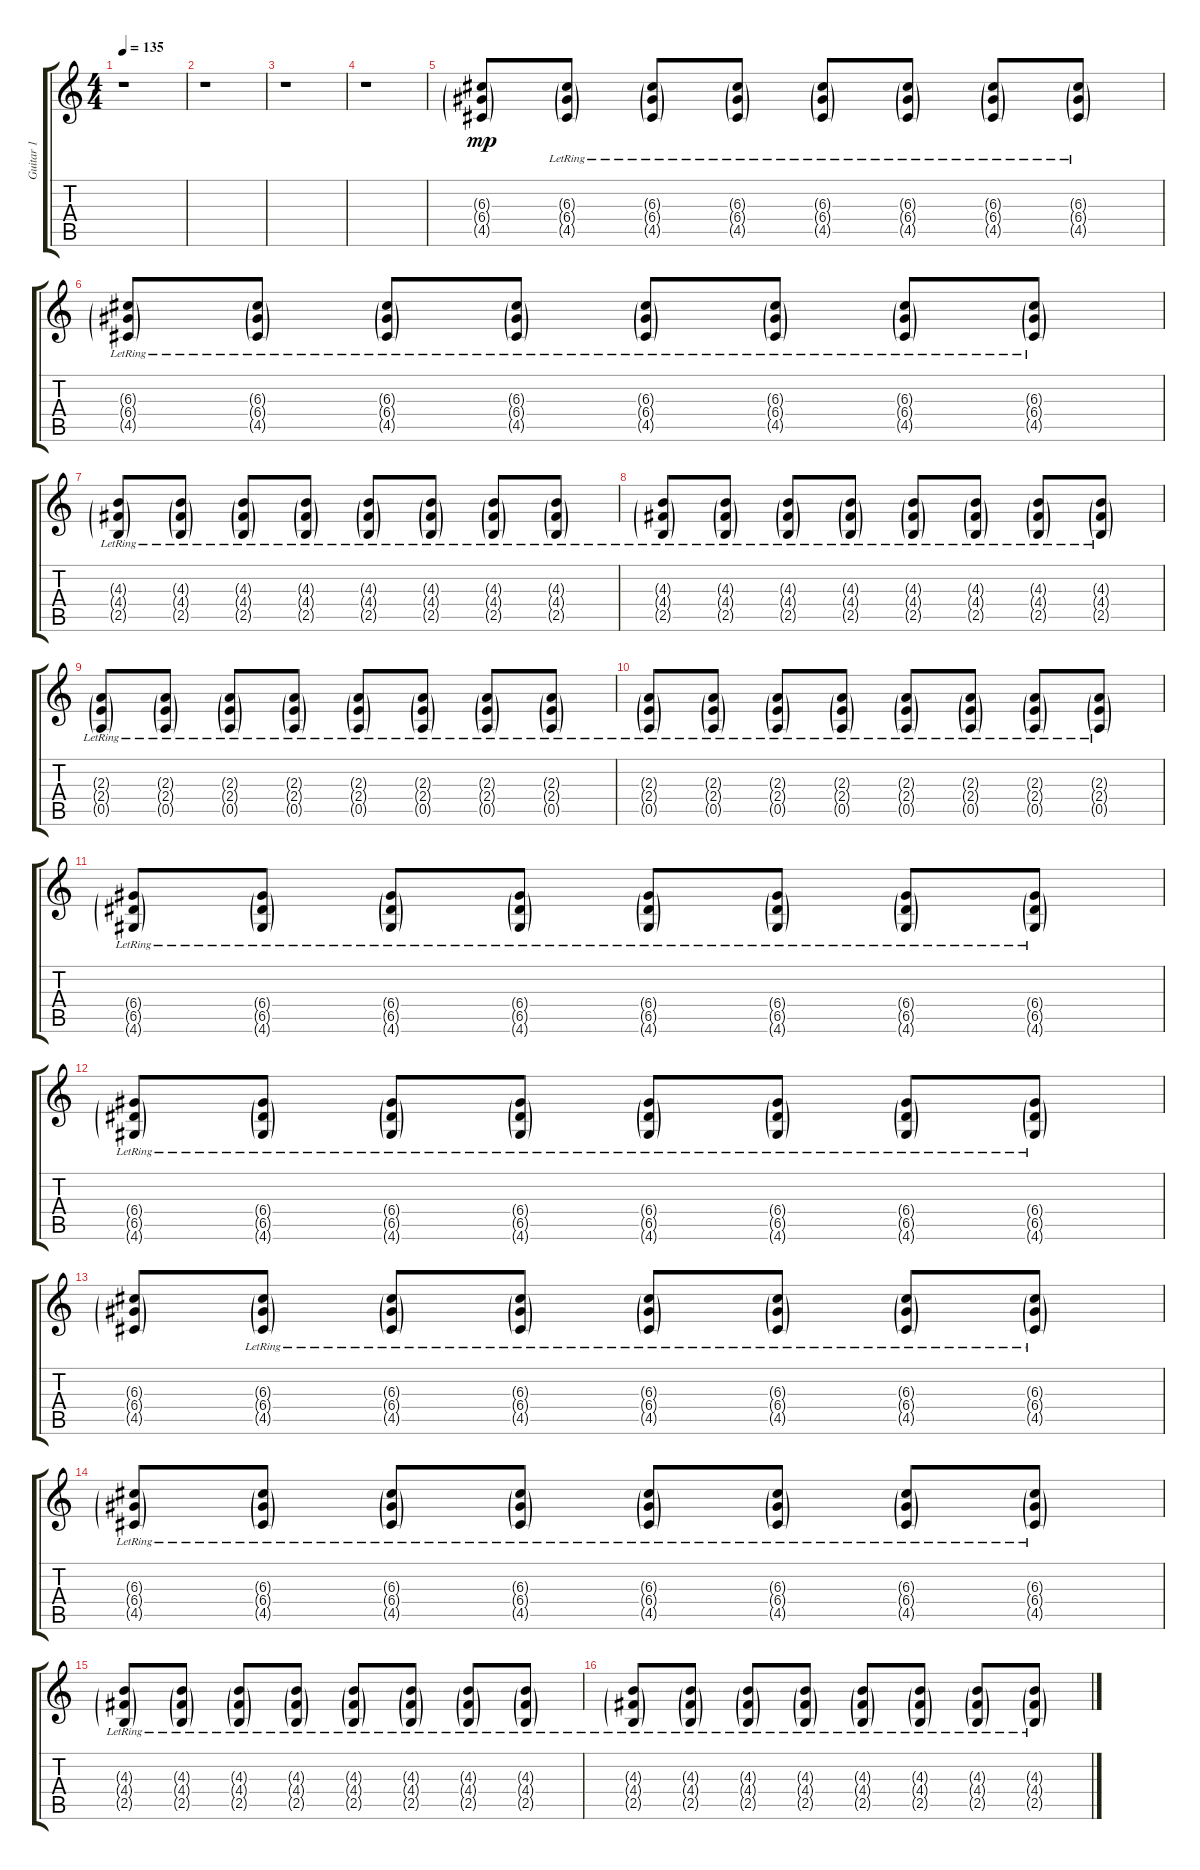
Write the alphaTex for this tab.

\track ("Guitar 1" "Guitar 1") {instrument distortionguitar}
\staff {score tabs}
\tuning (E4 B3 G3 D3 A2 E2) {hide}
\ts (4 4)
\tempo 135
\clef g2
\ks c
r.1{dy f} |
r.1 |
r.1 |
r.1 |
(6.3{g} 6.4{g} 4.5{g}).8{dy mp} (6.3{g lr} 6.4{g lr} 4.5{g}).8 (6.3{g lr} 6.4{g lr} 4.5{g}).8 (6.3{g lr} 6.4{g lr} 4.5{g}).8 (6.3{g lr} 6.4{g lr} 4.5{g}).8 (6.3{g lr} 6.4{g lr} 4.5{g}).8 (6.3{g lr} 6.4{g lr} 4.5{g}).8 (6.3{g lr} 6.4{g lr} 4.5{g}).8 |
(6.3{g lr} 6.4{g lr} 4.5{g}).8 (6.3{g lr} 6.4{g lr} 4.5{g}).8 (6.3{g lr} 6.4{g lr} 4.5{g}).8 (6.3{g lr} 6.4{g lr} 4.5{g}).8 (6.3{g lr} 6.4{g lr} 4.5{g}).8 (6.3{g lr} 6.4{g lr} 4.5{g}).8 (6.3{g lr} 6.4{g lr} 4.5{g}).8 (6.3{g lr} 6.4{g lr} 4.5{g}).8 |
(4.3{g lr} 4.4{g lr} 2.5{g lr}).8 (4.3{g lr} 4.4{g lr} 2.5{g lr}).8 (4.3{g lr} 4.4{g lr} 2.5{g lr}).8 (4.3{g lr} 4.4{g lr} 2.5{g lr}).8 (4.3{g lr} 4.4{g lr} 2.5{g lr}).8 (4.3{g lr} 4.4{g lr} 2.5{g lr}).8 (4.3{g lr} 4.4{g lr} 2.5{g lr}).8 (4.3{g lr} 4.4{g lr} 2.5{g lr}).8 |
(4.3{g lr} 4.4{g lr} 2.5{g lr}).8 (4.3{g lr} 4.4{g lr} 2.5{g lr}).8 (4.3{g lr} 4.4{g lr} 2.5{g lr}).8 (4.3{g lr} 4.4{g lr} 2.5{g lr}).8 (4.3{g lr} 4.4{g lr} 2.5{g lr}).8 (4.3{g lr} 4.4{g lr} 2.5{g lr}).8 (4.3{g lr} 4.4{g lr} 2.5{g lr}).8 (4.3{g lr} 4.4{g lr} 2.5{g lr}).8 |
(2.3{g lr} 2.4{g lr} 0.5{g lr}).8 (2.3{g lr} 2.4{g lr} 0.5{g lr}).8 (2.3{g lr} 2.4{g lr} 0.5{g lr}).8 (2.3{g lr} 2.4{g lr} 0.5{g lr}).8 (2.3{g lr} 2.4{g lr} 0.5{g lr}).8 (2.3{g lr} 2.4{g lr} 0.5{g lr}).8 (2.3{g lr} 2.4{g lr} 0.5{g lr}).8 (2.3{g lr} 2.4{g lr} 0.5{g lr}).8 |
(2.3{g lr} 2.4{g lr} 0.5{g lr}).8 (2.3{g lr} 2.4{g lr} 0.5{g lr}).8 (2.3{g lr} 2.4{g lr} 0.5{g lr}).8 (2.3{g lr} 2.4{g lr} 0.5{g lr}).8 (2.3{g lr} 2.4{g lr} 0.5{g lr}).8 (2.3{g lr} 2.4{g lr} 0.5{g lr}).8 (2.3{g lr} 2.4{g lr} 0.5{g lr}).8 (2.3{g lr} 2.4{g lr} 0.5{g lr}).8 |
(6.4{g lr} 6.5{g lr} 4.6{g lr}).8 (6.4{g lr} 6.5{g lr} 4.6{g lr}).8 (6.4{g lr} 6.5{g lr} 4.6{g lr}).8 (6.4{g lr} 6.5{g lr} 4.6{g lr}).8 (6.4{g lr} 6.5{g lr} 4.6{g lr}).8 (6.4{g lr} 6.5{g lr} 4.6{g lr}).8 (6.4{g lr} 6.5{g lr} 4.6{g lr}).8 (6.4{g lr} 6.5{g lr} 4.6{g lr}).8 |
(6.4{g lr} 6.5{g lr} 4.6{g lr}).8 (6.4{g lr} 6.5{g lr} 4.6{g lr}).8 (6.4{g lr} 6.5{g lr} 4.6{g lr}).8 (6.4{g lr} 6.5{g lr} 4.6{g lr}).8 (6.4{g lr} 6.5{g lr} 4.6{g lr}).8 (6.4{g lr} 6.5{g lr} 4.6{g lr}).8 (6.4{g lr} 6.5{g lr} 4.6{g lr}).8 (6.4{g lr} 6.5{g lr} 4.6{g lr}).8 |
(6.3{g} 6.4{g} 4.5{g}).8 (6.3{g lr} 6.4{g lr} 4.5{g}).8 (6.3{g lr} 6.4{g lr} 4.5{g}).8 (6.3{g lr} 6.4{g lr} 4.5{g}).8 (6.3{g lr} 6.4{g lr} 4.5{g}).8 (6.3{g lr} 6.4{g lr} 4.5{g}).8 (6.3{g lr} 6.4{g lr} 4.5{g}).8 (6.3{g lr} 6.4{g lr} 4.5{g}).8 |
(6.3{g lr} 6.4{g lr} 4.5{g}).8 (6.3{g lr} 6.4{g lr} 4.5{g}).8 (6.3{g lr} 6.4{g lr} 4.5{g}).8 (6.3{g lr} 6.4{g lr} 4.5{g}).8 (6.3{g lr} 6.4{g lr} 4.5{g}).8 (6.3{g lr} 6.4{g lr} 4.5{g}).8 (6.3{g lr} 6.4{g lr} 4.5{g}).8 (6.3{g lr} 6.4{g lr} 4.5{g}).8 |
(4.3{g lr} 4.4{g lr} 2.5{g lr}).8 (4.3{g lr} 4.4{g lr} 2.5{g lr}).8 (4.3{g lr} 4.4{g lr} 2.5{g lr}).8 (4.3{g lr} 4.4{g lr} 2.5{g lr}).8 (4.3{g lr} 4.4{g lr} 2.5{g lr}).8 (4.3{g lr} 4.4{g lr} 2.5{g lr}).8 (4.3{g lr} 4.4{g lr} 2.5{g lr}).8 (4.3{g lr} 4.4{g lr} 2.5{g lr}).8 |
(4.3{g lr} 4.4{g lr} 2.5{g lr}).8 (4.3{g lr} 4.4{g lr} 2.5{g lr}).8 (4.3{g lr} 4.4{g lr} 2.5{g lr}).8 (4.3{g lr} 4.4{g lr} 2.5{g lr}).8 (4.3{g lr} 4.4{g lr} 2.5{g lr}).8 (4.3{g lr} 4.4{g lr} 2.5{g lr}).8 (4.3{g lr} 4.4{g lr} 2.5{g lr}).8 (4.3{g lr} 4.4{g lr} 2.5{g lr}).8
